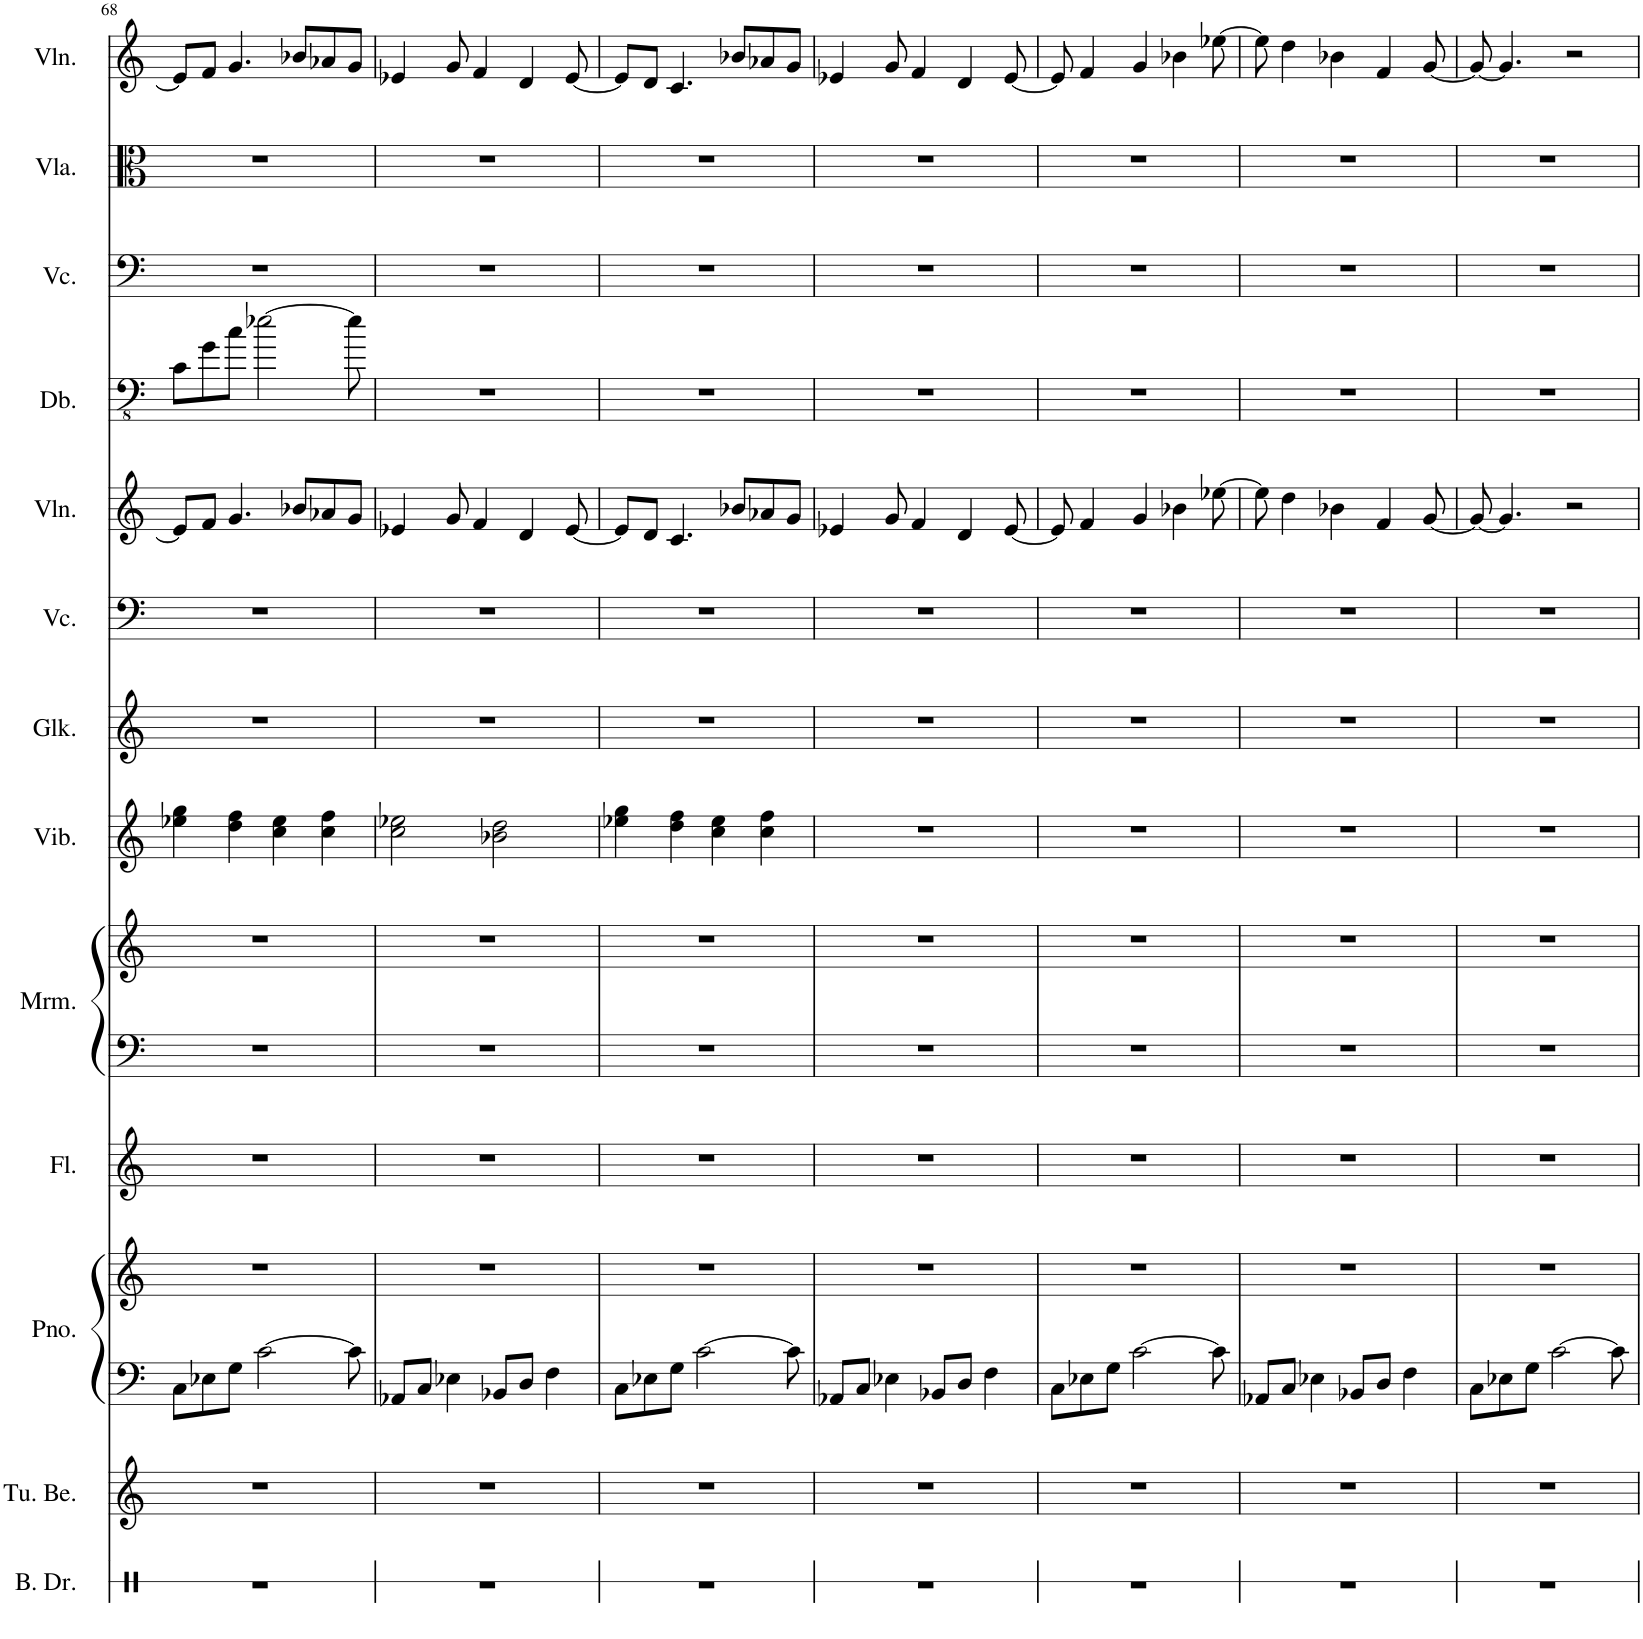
**kern	**kern	**kern	**kern	**kern	**kern	**kern	**kern	**kern	**kern	**kern	**kern	**kern	**kern	**kern
*part13	*part12	*part11	*part11	*part10	*part9	*part9	*part8	*part7	*part6	*part5	*part4	*part3	*part2	*part1
*staff15	*staff14	*staff13	*staff12	*staff11	*staff10	*staff9	*staff8	*staff7	*staff6	*staff5	*staff4	*staff3	*staff2	*staff1
*I"Bass Drum	*I"Tubular Bells	*I"Piano	*	*I"Flute	*I"Marimba	*	*I"Vibraphone	*I"Glockenspiel	*I"Violoncello	*I"Violin	*I"Double Bass	*I"Violoncello	*I"Viola	*I"Violin
*I'B. Dr.	*I'Tu. Be.	*I'Pno.	*	*I'Fl.	*I'Mrm.	*	*I'Vib.	*I'Glk.	*I'Vc.	*I'Vln.	*I'Db.	*I'Vc.	*I'Vla.	*I'Vln.
!!LO:PB:g=z
*clefX	*clefG2	*clefF4	*clefG2	*clefG2	*clefF4	*clefG2	*clefG2	*clefG2	*clefF4	*clefG2	*clefFv4	*clefF4	*clefC3	*clefG2
*	*	*	*	*	*	*	*	*Trd-14c-24	*	*	*Trd7c12	*	*	*
*k[]	*k[]	*k[]	*k[]	*k[]	*k[]	*k[]	*k[]	*k[]	*k[]	*k[]	*k[]	*k[]	*k[]	*k[]
*M4/4	*M4/4	*M4/4	*M4/4	*M4/4	*M4/4	*M4/4	*M4/4	*M4/4	*M4/4	*M4/4	*M4/4	*M4/4	*M4/4	*M4/4
=68	=68	=68	=68	=68	=68	=68	=68	=68	=68	=68	=68	=68	=68	=68
1r	1r	8C\L	1r	1r	1r	1r	4ee-X\ 4gg\	1r	1r	8e-/L]	8C\L	1r	1r	8e-/L]
.	.	8E-X\	.	.	.	.	.	.	.	8f/J	8G\	.	.	8f/J
.	.	8G\J	.	.	.	.	4dd\ 4ff\	.	.	4.g/	8c\J	.	.	4.g/
.	.	[2c\	.	.	.	.	.	.	.	.	[2e-X\	.	.	.
.	.	.	.	.	.	.	4cc\ 4ee-\	.	.	.	.	.	.	.
.	.	.	.	.	.	.	.	.	.	8b-X/L	.	.	.	8b-X/L
.	.	.	.	.	.	.	4cc\ 4ff\	.	.	8a-X/	.	.	.	8a-X/
.	.	8c\]	.	.	.	.	.	.	.	8g/J	8e-\]	.	.	8g/J
=69	=69	=69	=69	=69	=69	=69	=69	=69	=69	=69	=69	=69	=69	=69
1r	1r	8AA-X/L	1r	1r	1r	1r	2cc\ 2ee-X\	1r	1r	4e-X/	1r	1r	1r	4e-X/
.	.	8C/J	.	.	.	.	.	.	.	.	.	.	.	.
.	.	4E-X\	.	.	.	.	.	.	.	8g/	.	.	.	8g/
.	.	.	.	.	.	.	.	.	.	4f/	.	.	.	4f/
.	.	8BB-X/L	.	.	.	.	2b-X\ 2dd\	.	.	.	.	.	.	.
.	.	8D/J	.	.	.	.	.	.	.	4d/	.	.	.	4d/
.	.	4F\	.	.	.	.	.	.	.	.	.	.	.	.
.	.	.	.	.	.	.	.	.	.	[8e-/	.	.	.	[8e-/
=70	=70	=70	=70	=70	=70	=70	=70	=70	=70	=70	=70	=70	=70	=70
1r	1r	8C\L	1r	1r	1r	1r	4ee-X\ 4gg\	1r	1r	8e-/L]	1r	1r	1r	8e-/L]
.	.	8E-X\	.	.	.	.	.	.	.	8d/J	.	.	.	8d/J
.	.	8G\J	.	.	.	.	4dd\ 4ff\	.	.	4.c/	.	.	.	4.c/
.	.	[2c\	.	.	.	.	.	.	.	.	.	.	.	.
.	.	.	.	.	.	.	4cc\ 4ee-\	.	.	.	.	.	.	.
.	.	.	.	.	.	.	.	.	.	8b-X/L	.	.	.	8b-X/L
.	.	.	.	.	.	.	4cc\ 4ff\	.	.	8a-X/	.	.	.	8a-X/
.	.	8c\]	.	.	.	.	.	.	.	8g/J	.	.	.	8g/J
=71	=71	=71	=71	=71	=71	=71	=71	=71	=71	=71	=71	=71	=71	=71
1r	1r	8AA-X/L	1r	1r	1r	1r	1r	1r	1r	4e-X/	1r	1r	1r	4e-X/
.	.	8C/J	.	.	.	.	.	.	.	.	.	.	.	.
.	.	4E-X\	.	.	.	.	.	.	.	8g/	.	.	.	8g/
.	.	.	.	.	.	.	.	.	.	4f/	.	.	.	4f/
.	.	8BB-X/L	.	.	.	.	.	.	.	.	.	.	.	.
.	.	8D/J	.	.	.	.	.	.	.	4d/	.	.	.	4d/
.	.	4F\	.	.	.	.	.	.	.	.	.	.	.	.
.	.	.	.	.	.	.	.	.	.	[8e-/	.	.	.	[8e-/
=72	=72	=72	=72	=72	=72	=72	=72	=72	=72	=72	=72	=72	=72	=72
1r	1r	8C\L	1r	1r	1r	1r	1r	1r	1r	8e-/]	1r	1r	1r	8e-/]
.	.	8E-X\	.	.	.	.	.	.	.	4f/	.	.	.	4f/
.	.	8G\J	.	.	.	.	.	.	.	.	.	.	.	.
.	.	[2c\	.	.	.	.	.	.	.	4g/	.	.	.	4g/
.	.	.	.	.	.	.	.	.	.	4b-X\	.	.	.	4b-X\
.	.	8c\]	.	.	.	.	.	.	.	[8ee-X\	.	.	.	[8ee-X\
=73	=73	=73	=73	=73	=73	=73	=73	=73	=73	=73	=73	=73	=73	=73
1r	1r	8AA-X/L	1r	1r	1r	1r	1r	1r	1r	8ee-\]	1r	1r	1r	8ee-\]
.	.	8C/J	.	.	.	.	.	.	.	4dd\	.	.	.	4dd\
.	.	4E-X\	.	.	.	.	.	.	.	.	.	.	.	.
.	.	.	.	.	.	.	.	.	.	4b-X\	.	.	.	4b-X\
.	.	8BB-X/L	.	.	.	.	.	.	.	.	.	.	.	.
.	.	8D/J	.	.	.	.	.	.	.	4f/	.	.	.	4f/
.	.	4F\	.	.	.	.	.	.	.	.	.	.	.	.
.	.	.	.	.	.	.	.	.	.	[8g/	.	.	.	[8g/
=74	=74	=74	=74	=74	=74	=74	=74	=74	=74	=74	=74	=74	=74	=74
1r	1r	8C\L	1r	1r	1r	1r	1r	1r	1r	8g/_	1r	1r	1r	8g/_
.	.	8E-X\	.	.	.	.	.	.	.	4.g/]	.	.	.	4.g/]
.	.	8G\J	.	.	.	.	.	.	.	.	.	.	.	.
.	.	[2c\	.	.	.	.	.	.	.	.	.	.	.	.
.	.	.	.	.	.	.	.	.	.	2r	.	.	.	2r
.	.	8c\]	.	.	.	.	.	.	.	.	.	.	.	.
=	=	=	=	=	=	=	=	=	=	=	=	=	=	=
*-	*-	*-	*-	*-	*-	*-	*-	*-	*-	*-	*-	*-	*-	*-
